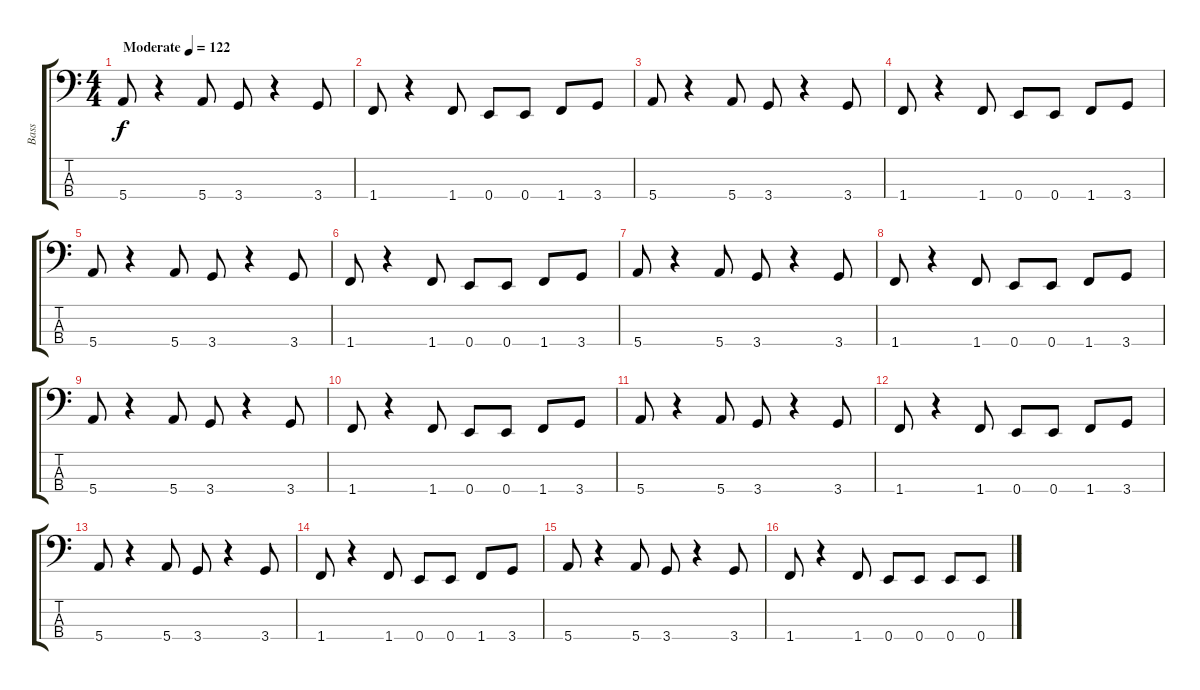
\track ("Bass" "Bass") {instrument electricbassfinger}
\staff {score tabs}
\tuning (G2 D2 A1 E1) {hide}
\ts (4 4)
\tempo (122 "Moderate")
\clef f4
\ks c
5.4.8{dy f instrument electricbassfinger} r.4 5.4.8 3.4.8 r.4 3.4.8 |
1.4.8 r.4 1.4.8 0.4.8 0.4.8 1.4.8 3.4.8 |
5.4.8 r.4 5.4.8 3.4.8 r.4 3.4.8 |
1.4.8 r.4 1.4.8 0.4.8 0.4.8 1.4.8 3.4.8 |
5.4.8 r.4 5.4.8 3.4.8 r.4 3.4.8 |
1.4.8 r.4 1.4.8 0.4.8 0.4.8 1.4.8 3.4.8 |
5.4.8 r.4 5.4.8 3.4.8 r.4 3.4.8 |
1.4.8 r.4 1.4.8 0.4.8 0.4.8 1.4.8 3.4.8 |
5.4.8 r.4 5.4.8 3.4.8 r.4 3.4.8 |
1.4.8 r.4 1.4.8 0.4.8 0.4.8 1.4.8 3.4.8 |
5.4.8 r.4 5.4.8 3.4.8 r.4 3.4.8 |
1.4.8 r.4 1.4.8 0.4.8 0.4.8 1.4.8 3.4.8 |
5.4.8 r.4 5.4.8 3.4.8 r.4 3.4.8 |
1.4.8 r.4 1.4.8 0.4.8 0.4.8 1.4.8 3.4.8 |
5.4.8 r.4 5.4.8 3.4.8 r.4 3.4.8 |
1.4.8 r.4 1.4.8 0.4.8 0.4.8 0.4.8 0.4.8
